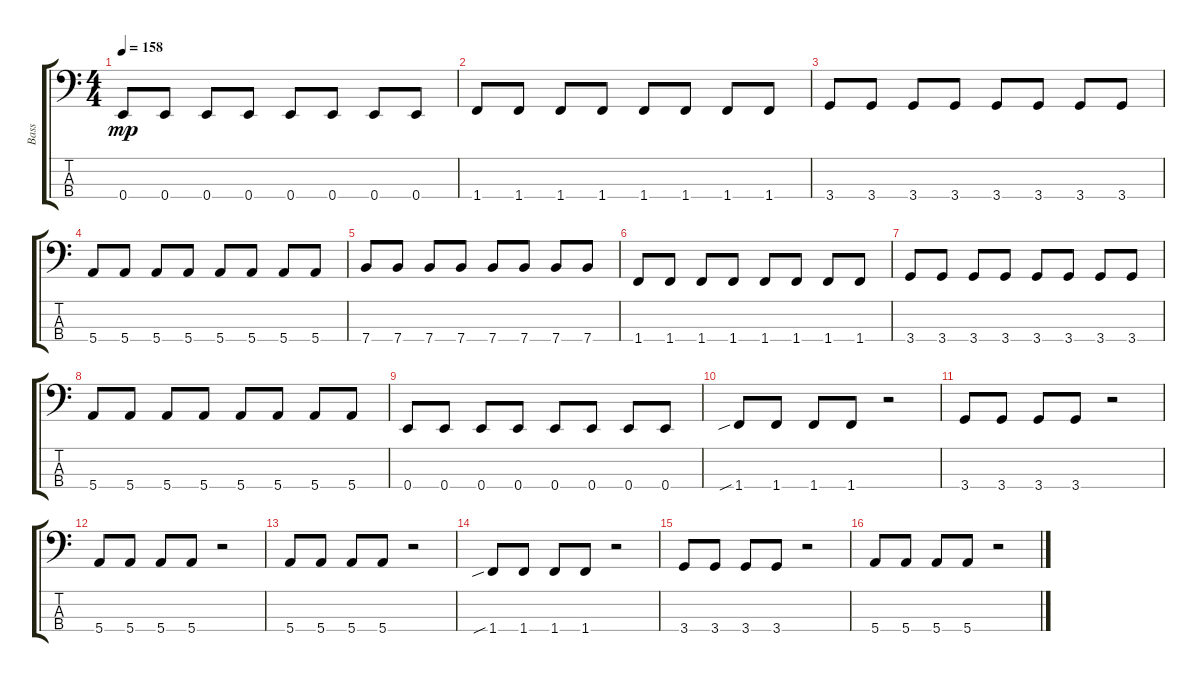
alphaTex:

\track ("Bass" "Bass") {instrument electricbasspick}
\staff {score tabs}
\tuning (G2 D2 A1 E1) {hide}
\ts (4 4)
\tempo 158
\clef f4
\ks c
0.4.8{dy mp} 0.4.8 0.4.8 0.4.8 0.4.8 0.4.8 0.4.8 0.4.8 |
1.4.8 1.4.8 1.4.8 1.4.8 1.4.8 1.4.8 1.4.8 1.4.8 |
3.4.8 3.4.8 3.4.8 3.4.8 3.4.8 3.4.8 3.4.8 3.4.8 |
5.4.8 5.4.8 5.4.8 5.4.8 5.4.8 5.4.8 5.4.8 5.4.8 |
7.4.8 7.4.8 7.4.8 7.4.8 7.4.8 7.4.8 7.4.8 7.4.8 |
1.4.8 1.4.8 1.4.8 1.4.8 1.4.8 1.4.8 1.4.8 1.4.8 |
3.4.8 3.4.8 3.4.8 3.4.8 3.4.8 3.4.8 3.4.8 3.4.8 |
5.4.8 5.4.8 5.4.8 5.4.8 5.4.8 5.4.8 5.4.8 5.4.8 |
0.4.8 0.4.8 0.4.8 0.4.8 0.4.8 0.4.8 0.4.8 0.4.8 |
1.4{sib}.8 1.4.8 1.4.8 1.4.8 r.2 |
3.4.8 3.4.8 3.4.8 3.4.8 r.2 |
5.4.8 5.4.8 5.4.8 5.4.8 r.2 |
5.4.8 5.4.8 5.4.8 5.4.8 r.2 |
1.4{sib}.8 1.4.8 1.4.8 1.4.8 r.2 |
3.4.8 3.4.8 3.4.8 3.4.8 r.2 |
5.4.8 5.4.8 5.4.8 5.4.8 r.2
